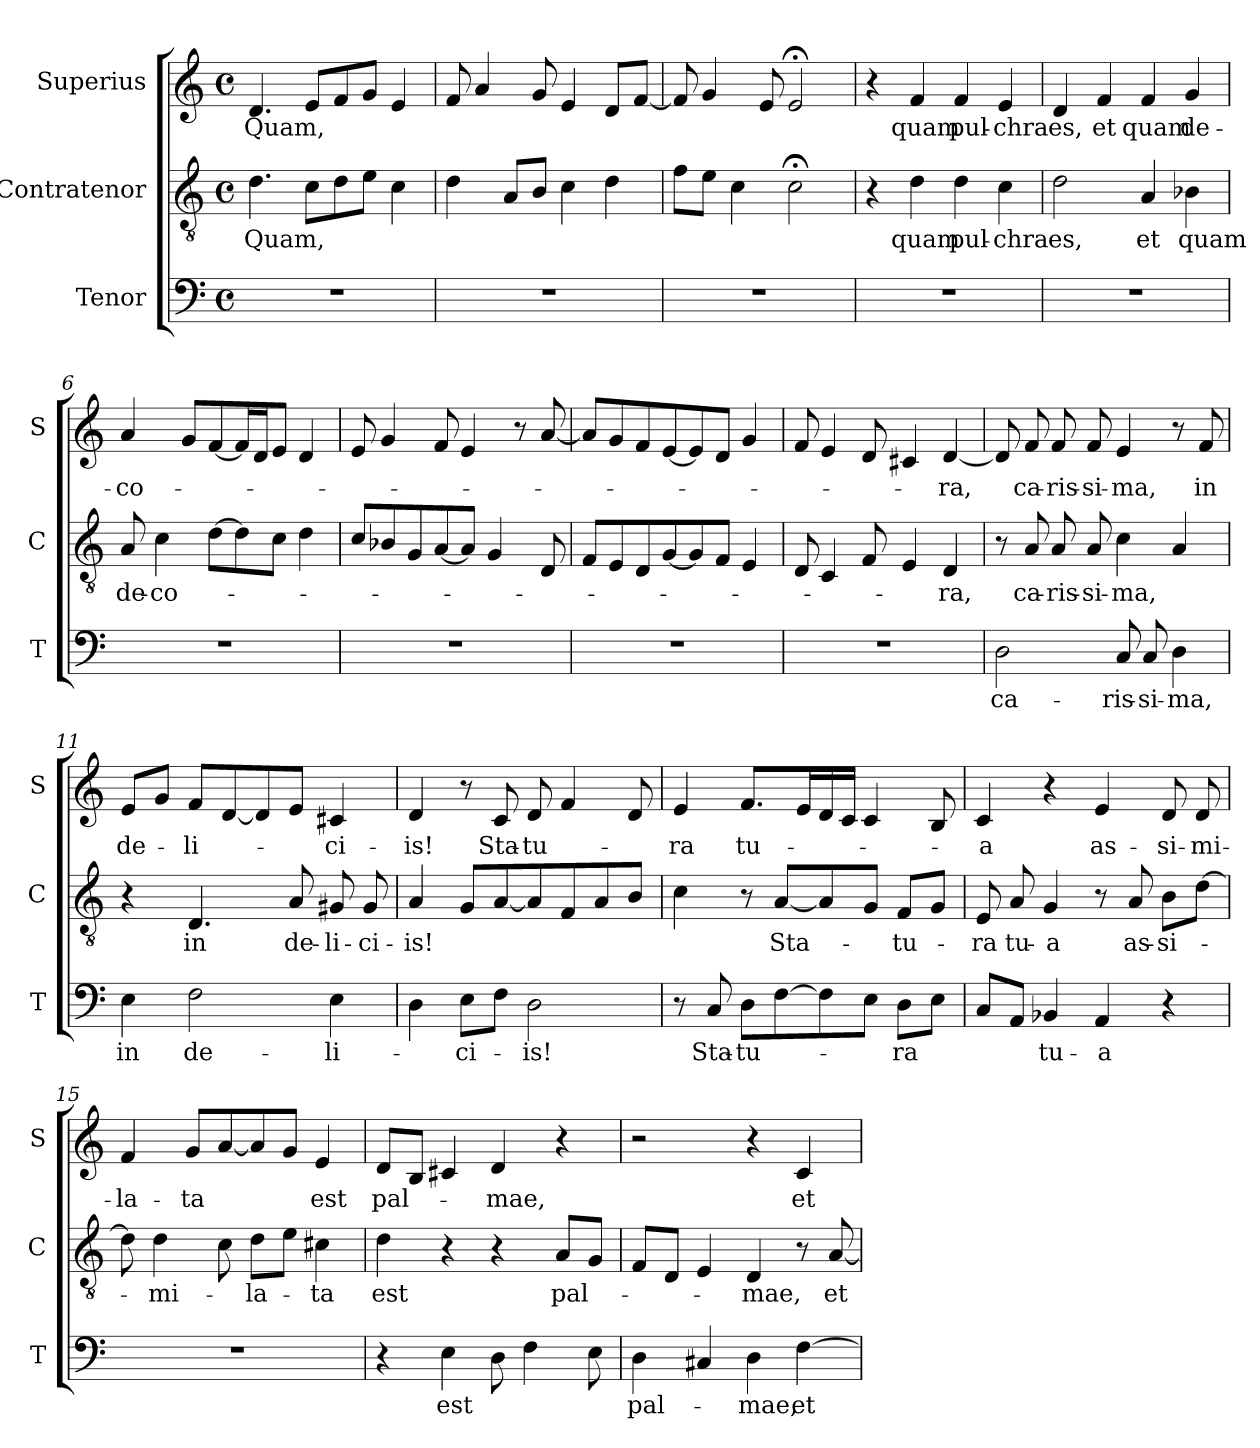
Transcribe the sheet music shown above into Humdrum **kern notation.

**kern	**text	**kern	**text	**kern	**text
*part3	*part3	*part2	*part2	*part1	*part1
*staff3	*staff3	*staff2	*staff2	*staff1	*staff1
*I"Tenor	*	*I"Contratenor	*	*I"Superius	*
*I'T	*	*I'C	*	*I'S	*
*clefF4	*	*clefGv2	*	*clefG2	*
*k[]	*	*k[]	*	*k[]	*
*C:	*	*C:	*	*C:	*
*M4/4	*	*M4/4	*	*M4/4	*
*met(c)	*	*met(c)	*	*met(c)	*
=1	=1	=1	=1	=1	=1
!	!	!	!LO:LY:b	!	!LO:LY:b
1r	.	4.d\	Quam,	4.d/	Quam,
.	.	8c\L	.	8e/L	.
.	.	8d\	.	8f/	.
.	.	8e\J	.	8g/J	.
.	.	4c\	.	4e/	.
=2	=2	=2	=2	=2	=2
1r	.	4d\	.	8f/	.
.	.	.	.	4a/	.
.	.	8A/L	.	.	.
.	.	8B/J	.	8g/	.
.	.	4c\	.	4e/	.
.	.	4d\	.	8d/L	.
.	.	.	.	[8f/J	.
=3	=3	=3	=3	=3	=3
1r	.	8f\L	.	8f/]	.
.	.	8e\J	.	4g/	.
.	.	4c\	.	.	.
.	.	.	.	8e/	.
.	.	2c;<\	.	2e;</	.
=4	=4	=4	=4	=4	=4
1r	.	4r	.	4r	.
!	!	!	!LO:LY:b	!	!LO:LY:b
.	.	4d\	quam	4f/	quam
!	!	!	!LO:LY:b	!	!LO:LY:b
.	.	4d\	pul-	4f/	pul-
!	!	!	!LO:LY:b	!	!LO:LY:b
.	.	4c\	-chra	4e/	-chra
=5	=5	=5	=5	=5	=5
!	!	!	!LO:LY:b	!	!LO:LY:b
1r	.	2d\	es,	4d/	es,
!	!	!	!	!	!LO:LY:b
.	.	.	.	4f/	et
!	!	!	!LO:LY:b	!	!LO:LY:b
.	.	4A/	et	4f/	quam
!	!	!	!LO:LY:b	!	!LO:LY:b
.	.	4B-X\	quam	4g/	de-
!!LO:LB:g=z
=6	=6	=6	=6	=6	=6
!	!	!	!LO:LY:b	!	!LO:LY:b
1r	.	8A/	de-	4a/	-co-
!	!	!	!LO:LY:b	!	!
.	.	4c\	-co-	.	.
.	.	.	.	8g/L	.
.	.	[8d\L	.	[8f/	.
.	.	8d\]	.	16f/L]	.
.	.	.	.	16d/J	.
.	.	8c\J	.	8e/J	.
.	.	4d\	.	4d/	.
=7	=7	=7	=7	=7	=7
1r	.	8c/L	.	8e/	.
.	.	8B-X/	.	4g/	.
.	.	8G/	.	.	.
.	.	[8A/	.	8f/	.
.	.	8A/J]	.	4e/	.
.	.	4G/	.	.	.
.	.	.	.	8r	.
.	.	8D/	.	[8a/	.
=8	=8	=8	=8	=8	=8
1r	.	8F/L	.	8a/L]	.
.	.	8E/	.	8g/	.
.	.	8D/	.	8f/	.
.	.	[8G/	.	[8e/	.
.	.	8G/]	.	8e/]	.
.	.	8F/J	.	8d/J	.
.	.	4E/	.	4g/	.
=9	=9	=9	=9	=9	=9
1r	.	8D/	.	8f/	.
.	.	4C/	.	4e/	.
.	.	8F/	.	8d/	.
.	.	4E/	.	4c#X/	.
!	!	!	!LO:LY:b	!	!LO:LY:b
.	.	4D/	-ra,	[4d/	-ra,
=10	=10	=10	=10	=10	=10
!	!LO:LY:b	!	!	!	!
2D\	ca-	8r	.	8d/]	.
!	!	!	!LO:LY:b	!	!LO:LY:b
.	.	8A/	ca-	8f/	ca-
!	!	!	!LO:LY:b	!	!LO:LY:b
.	.	8A/	-ris-	8f/	-ris-
!	!	!	!LO:LY:b	!	!LO:LY:b
.	.	8A/	-si-	8f/	-si-
!	!LO:LY:b	!	!LO:LY:b	!	!LO:LY:b
8C/	-ris-	4c\	-ma,	4e/	-ma,
!	!LO:LY:b	!	!	!	!
8C/	-si-	.	.	.	.
!	!LO:LY:b	!	!	!	!
4D\	-ma,	4A/	.	8r	.
!	!	!	!	!	!LO:LY:b
.	.	.	.	8f/	in
!!LO:LB:g=z
=11	=11	=11	=11	=11	=11
!	!LO:LY:b	!	!	!	!LO:LY:b
4E\	in	4r	.	8e/L	de-
.	.	.	.	8g/J	.
!	!LO:LY:b	!	!LO:LY:b	!	!LO:LY:b
2F\	de-	4.D/	in	8f/L	-li-
.	.	.	.	[8d/	.
.	.	.	.	8d/]	.
!	!	!	!LO:LY:b	!	!
.	.	8A/	de-	8e/J	.
!	!LO:LY:b	!	!LO:LY:b	!	!LO:LY:b
4E\	-li-	8G#X/	-li-	4c#X/	-ci-
!	!	!	!LO:LY:b	!	!
.	.	8G#/	-ci-	.	.
=12	=12	=12	=12	=12	=12
!	!	!	!LO:LY:b	!	!LO:LY:b
4D\	.	4A/	-is!	4d/	-is!
!	!LO:LY:b	!	!	!	!
8E\L	-ci-	8G/L	.	8r	.
!	!	!	!	!	!LO:LY:b
8F\J	.	[8A/	.	8c/	Sta-
!	!LO:LY:b	!	!	!	!LO:LY:b
2D\	-is!	8A/]	.	8d/	-tu-
.	.	8F/	.	4f/	.
.	.	8A/	.	.	.
.	.	8B/J	.	8d/	.
=13	=13	=13	=13	=13	=13
!	!	!	!	!	!LO:LY:b
8r	.	4c\	.	4e/	-ra
!	!LO:LY:b	!	!	!	!
8C/	Sta-	.	.	.	.
!	!LO:LY:b	!	!	!	!LO:LY:b
8D\L	-tu-	8r	.	8.f/L	tu-
!	!	!	!LO:LY:b	!	!
[8F\	.	[8A/L	Sta-	.	.
.	.	.	.	16e/L	.
8F\]	.	8A/]	.	16d/	.
.	.	.	.	16c/JJ	.
8E\J	.	8G/J	.	4c/	.
!	!LO:LY:b	!	!LO:LY:b	!	!
8D\L	-ra	8F/L	-tu-	.	.
8E\J	.	8G/J	.	8B/	.
=14	=14	=14	=14	=14	=14
!	!	!	!LO:LY:b	!	!LO:LY:b
8C/L	.	8E/	-ra	4c/	-a
!	!	!	!LO:LY:b	!	!
8AA/J	.	8A/	tu-	.	.
!	!LO:LY:b	!	!LO:LY:b	!	!
4BB-X/	tu-	4G/	-a	4r	.
!	!LO:LY:b	!	!	!	!LO:LY:b
4AA/	-a	8r	.	4e/	as-
!	!	!	!LO:LY:b	!	!
.	.	8A/	as-	.	.
!	!	!	!LO:LY:b	!	!LO:LY:b
4r	.	8B\L	-si-	8d/	-si-
!	!	!	!	!	!LO:LY:b
.	.	[8d\J	.	8d/	-mi-
=15	=15	=15	=15	=15	=15
!	!	!	!	!	!LO:LY:b
1r	.	8d\]	.	4f/	-la-
!	!	!	!LO:LY:b	!	!
.	.	4d\	-mi-	.	.
!	!	!	!	!	!LO:LY:b
.	.	.	.	8g/L	-ta
.	.	8c\	.	[8a/	.
!	!	!	!LO:LY:b	!	!
.	.	8d\L	-la-	8a/]	.
.	.	8e\J	.	8g/J	.
!	!	!	!LO:LY:b	!	!LO:LY:b
.	.	4c#X\	-ta	4e/	est
!!LO:LB:g=z
=16	=16	=16	=16	=16	=16
!	!	!	!LO:LY:b	!	!LO:LY:b
4r	.	4d\	est	8d/L	pal-
.	.	.	.	8B/J	.
!	!LO:LY:b	!	!	!	!
4E\	est	4r	.	4c#X/	.
!	!	!	!	!	!LO:LY:b
8D\	.	4r	.	4d/	-mae,
4F\	.	.	.	.	.
!	!	!	!LO:LY:b	!	!
.	.	8A/L	pal-	4r	.
8E\	.	8G/J	.	.	.
=17	=17	=17	=17	=17	=17
!	!LO:LY:b	!	!	!	!
4D\	pal-	8F/L	.	2r	.
.	.	8D/J	.	.	.
4C#X/	.	4E/	.	.	.
!	!LO:LY:b	!	!LO:LY:b	!	!
4D\	-mae,	4D/	-mae,	4r	.
!	!LO:LY:b	!	!	!	!LO:LY:b
[4F\	et	8r	.	4c/	et
!	!	!	!LO:LY:b	!	!
.	.	[8A/	et	.	.
=	=	=	=	=	=
*-	*-	*-	*-	*-	*-
